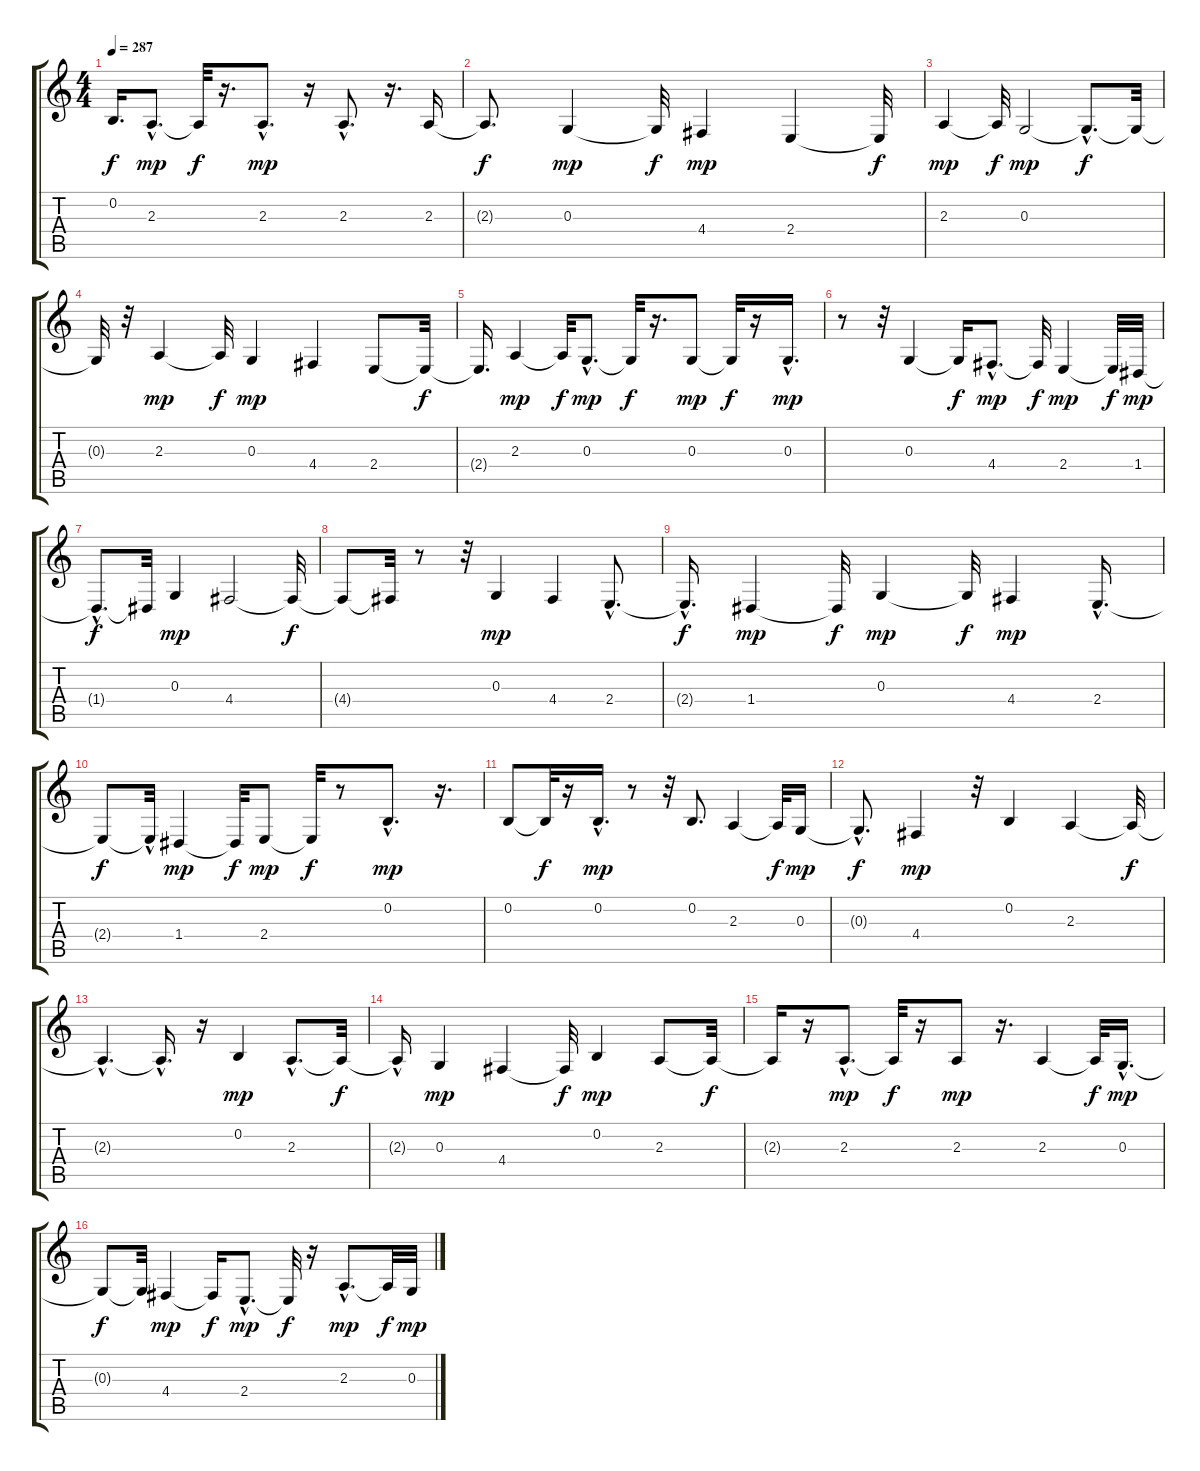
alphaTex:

\track "" {instrument tangoaccordion}
\staff {score tabs}
\tuning (E4 B3 G3 D3 A2 E2) {hide}
\ts (4 4)
\tempo 287
\clef g2
\ks c
0.2{t}.16{d dy f} 2.3{hac}.8{d dy mp} 2.3{t}.32{dy f} r.16{d} 2.3{hac}.8{d dy mp} r.16 2.3{hac}.8{d} r.16{d} 2.3.16 |
2.3{t}.8{d dy f} 0.3.4{dy mp} 0.3{t}.32{dy f} 4.4.4{dy mp} 2.4.4 2.4{t}.32{dy f} |
2.3.4{dy mp} 2.3{t}.32{dy f} 0.3.2{dy mp} 0.3{hac t}.8{d dy f} 0.3{t}.32 |
0.3{t}.32 r.32 2.3.4{dy mp} 2.3{t}.32{dy f} 0.3.4{dy mp} 4.4.4 2.4.8 2.4{t}.32{dy f} |
2.4{t}.16{d} 2.3.4{dy mp} 2.3{t}.32{dy f} 0.3{hac}.8{d dy mp} 0.3{t}.32{dy f} r.16{d} 0.3.8{dy mp} 0.3{t}.32{dy f} r.16 0.3{hac}.16{d dy mp} |
r.8 r.32 0.3.4 0.3{t}.16{dy f} 4.4{hac}.8{d dy mp} 4.4{t}.32{dy f} 2.4.4{dy mp} 2.4{t}.32{dy f} 1.4.32{dy mp} |
1.4{hac t}.8{d dy f} 1.4{t}.32 0.3.4{dy mp} 4.4.2 4.4{t}.32{dy f} |
4.4{t}.8 4.4{t}.32 r.8 r.32 0.3.4{dy mp} 4.4.4 2.4{hac}.8{d} |
2.4{hac t}.16{d dy f} 1.4.4{dy mp} 1.4{t}.32{dy f} 0.3.4{dy mp} 0.3{t}.32{dy f} 4.4.4{dy mp} 2.4{hac}.16{d} |
2.4{t}.8{dy f} 2.4{hac t}.32 1.4.4{dy mp} 1.4{t}.32{dy f} 2.4.8{dy mp} 2.4{t}.32{dy f} r.8 0.2{hac}.8{d dy mp} r.16{d} |
0.2.8 0.2{t}.32{dy f} r.16 0.2{hac}.16{d dy mp} r.8 r.32 0.2.8{d} 2.3.4 2.3{t}.32{dy f} 0.3.16{dy mp} |
0.3{hac t}.8{d dy f} 4.4.4{dy mp} r.32 0.2.4 2.3.4 2.3{t}.32{dy f} |
2.3{hac t}.4{d} 2.3{hac t}.16{d} r.16 0.2.4{dy mp} 2.3{hac}.8{d} 2.3{t}.32{dy f} |
2.3{hac t}.16 0.3.4{dy mp} 4.4.4 4.4{t}.32{dy f} 0.2.4{dy mp} 2.3.8 2.3{t}.32{dy f} |
2.3{t}.16 r.16 2.3{hac}.8{d dy mp} 2.3{t}.32{dy f} r.16 2.3.8{dy mp} r.16{d} 2.3.4 2.3{t}.32{dy f} 0.3{hac}.16{d dy mp} |
0.3{t}.8{dy f} 0.3{t}.32 4.4.4{dy mp} 4.4{t}.16{dy f} 2.4{hac}.8{d dy mp} 2.4{t}.32{dy f} r.16 2.3{hac}.8{d dy mp} 2.3{t}.32{dy f} 0.3.32{dy mp}
